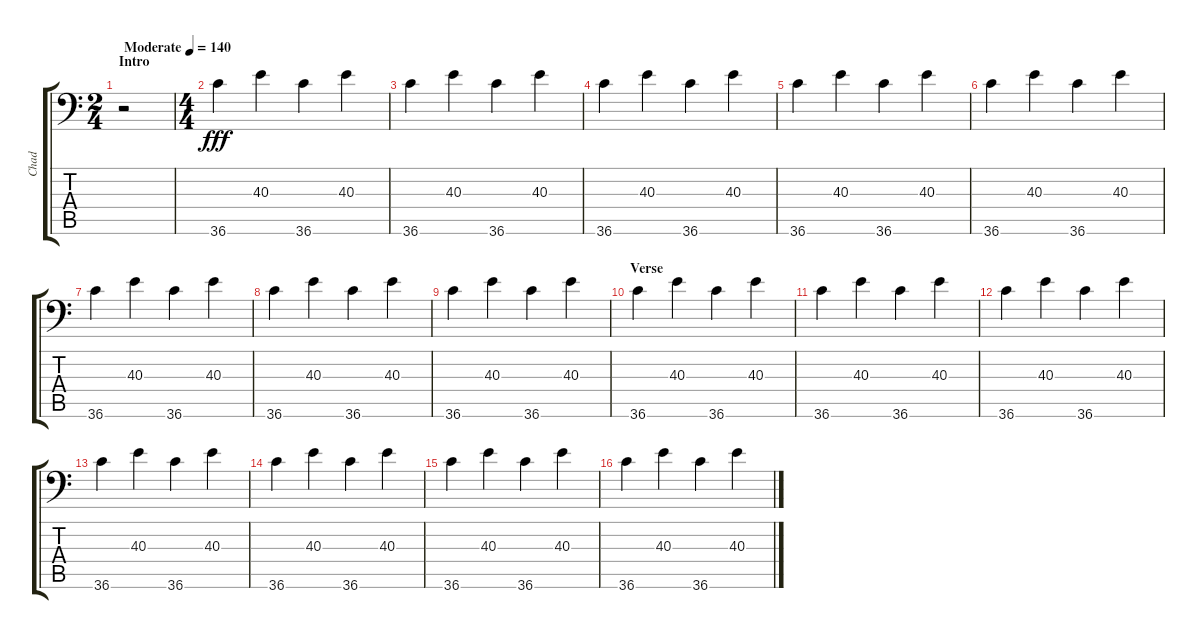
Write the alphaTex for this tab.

\track ("Chad" "Chad") {instrument acousticgrandpiano}
\staff {score tabs}
\tuning (C-1 C-1 C-1 C-1 C-1 C-1) {hide}
\ts (2 4)
\section ("" "Intro")
\tempo (140 "Moderate")
\clef f4
\ks c
r.2{dy fff instrument acousticgrandpiano} |
\ts (4 4)
36.6.4 40.3.4 36.6.4 40.3.4 |
36.6.4 40.3.4 36.6.4 40.3.4 |
36.6.4 40.3.4 36.6.4 40.3.4 |
36.6.4 40.3.4 36.6.4 40.3.4 |
36.6.4 40.3.4 36.6.4 40.3.4 |
36.6.4 40.3.4 36.6.4 40.3.4 |
36.6.4 40.3.4 36.6.4 40.3.4 |
36.6.4 40.3.4 36.6.4 40.3.4 |
\section ("" "Verse")
36.6.4 40.3.4 36.6.4 40.3.4 |
36.6.4 40.3.4 36.6.4 40.3.4 |
36.6.4 40.3.4 36.6.4 40.3.4 |
36.6.4 40.3.4 36.6.4 40.3.4 |
36.6.4 40.3.4 36.6.4 40.3.4 |
36.6.4 40.3.4 36.6.4 40.3.4 |
36.6.4 40.3.4 36.6.4 40.3.4
